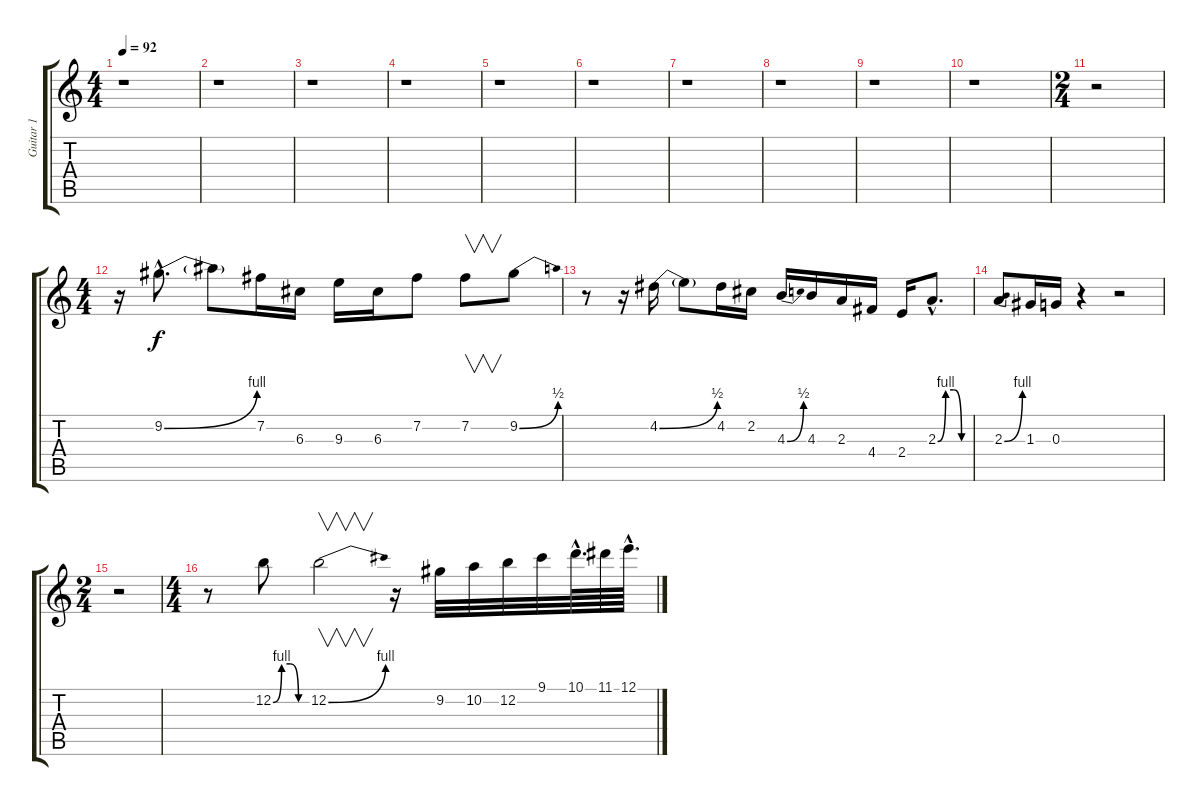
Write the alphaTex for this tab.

\track ("Guitar 1" "Guitar 1") {instrument distortionguitar}
\staff {score tabs}
\tuning (E4 B3 G3 D3 A2 E2) {hide}
\ts (4 4)
\tempo 92
\clef g2
\ks c
r.1{dy f} |
r.1 |
r.1 |
r.1 |
r.1 |
r.1 |
r.1 |
r.1 |
r.1 |
r.1 |
\ts (2 4)
r.2 |
\ts (4 4)
r.16 9.2{be (bend 0 0 60 4) hac}.8{d} 9.2{t}.8 7.2.16 6.3.16 9.3.16 6.3.16 7.2.8 7.2.8{v} 9.2{be (bend 0 0 60 2)}.8 |
r.8 r.16 4.2{be (bend 0 0 60 2)}.16 4.2{t}.8 4.2.16 2.2.16 4.3{be (bend 0 0 60 2)}.16 4.3.16 2.3.16 4.4.16 2.4.16 2.3{be (custom 0 0 15 4 30 4 45 0 60 0) hac}.8{d} |
2.3{be (bend 0 0 60 4)}.8 1.3.16 0.3.16 r.4 r.2 |
\ts (2 4)
r.2 |
\ts (4 4)
r.8 12.2{be (custom 0 0 15 4 30 4 45 0 60 0)}.8 12.2{be (bend 0 0 60 4)}.2{v} r.16 9.2.32 10.2.32 12.2.32 9.1.32 10.1{hac}.64{d} 11.1.64 12.1{hac}.64{d}
